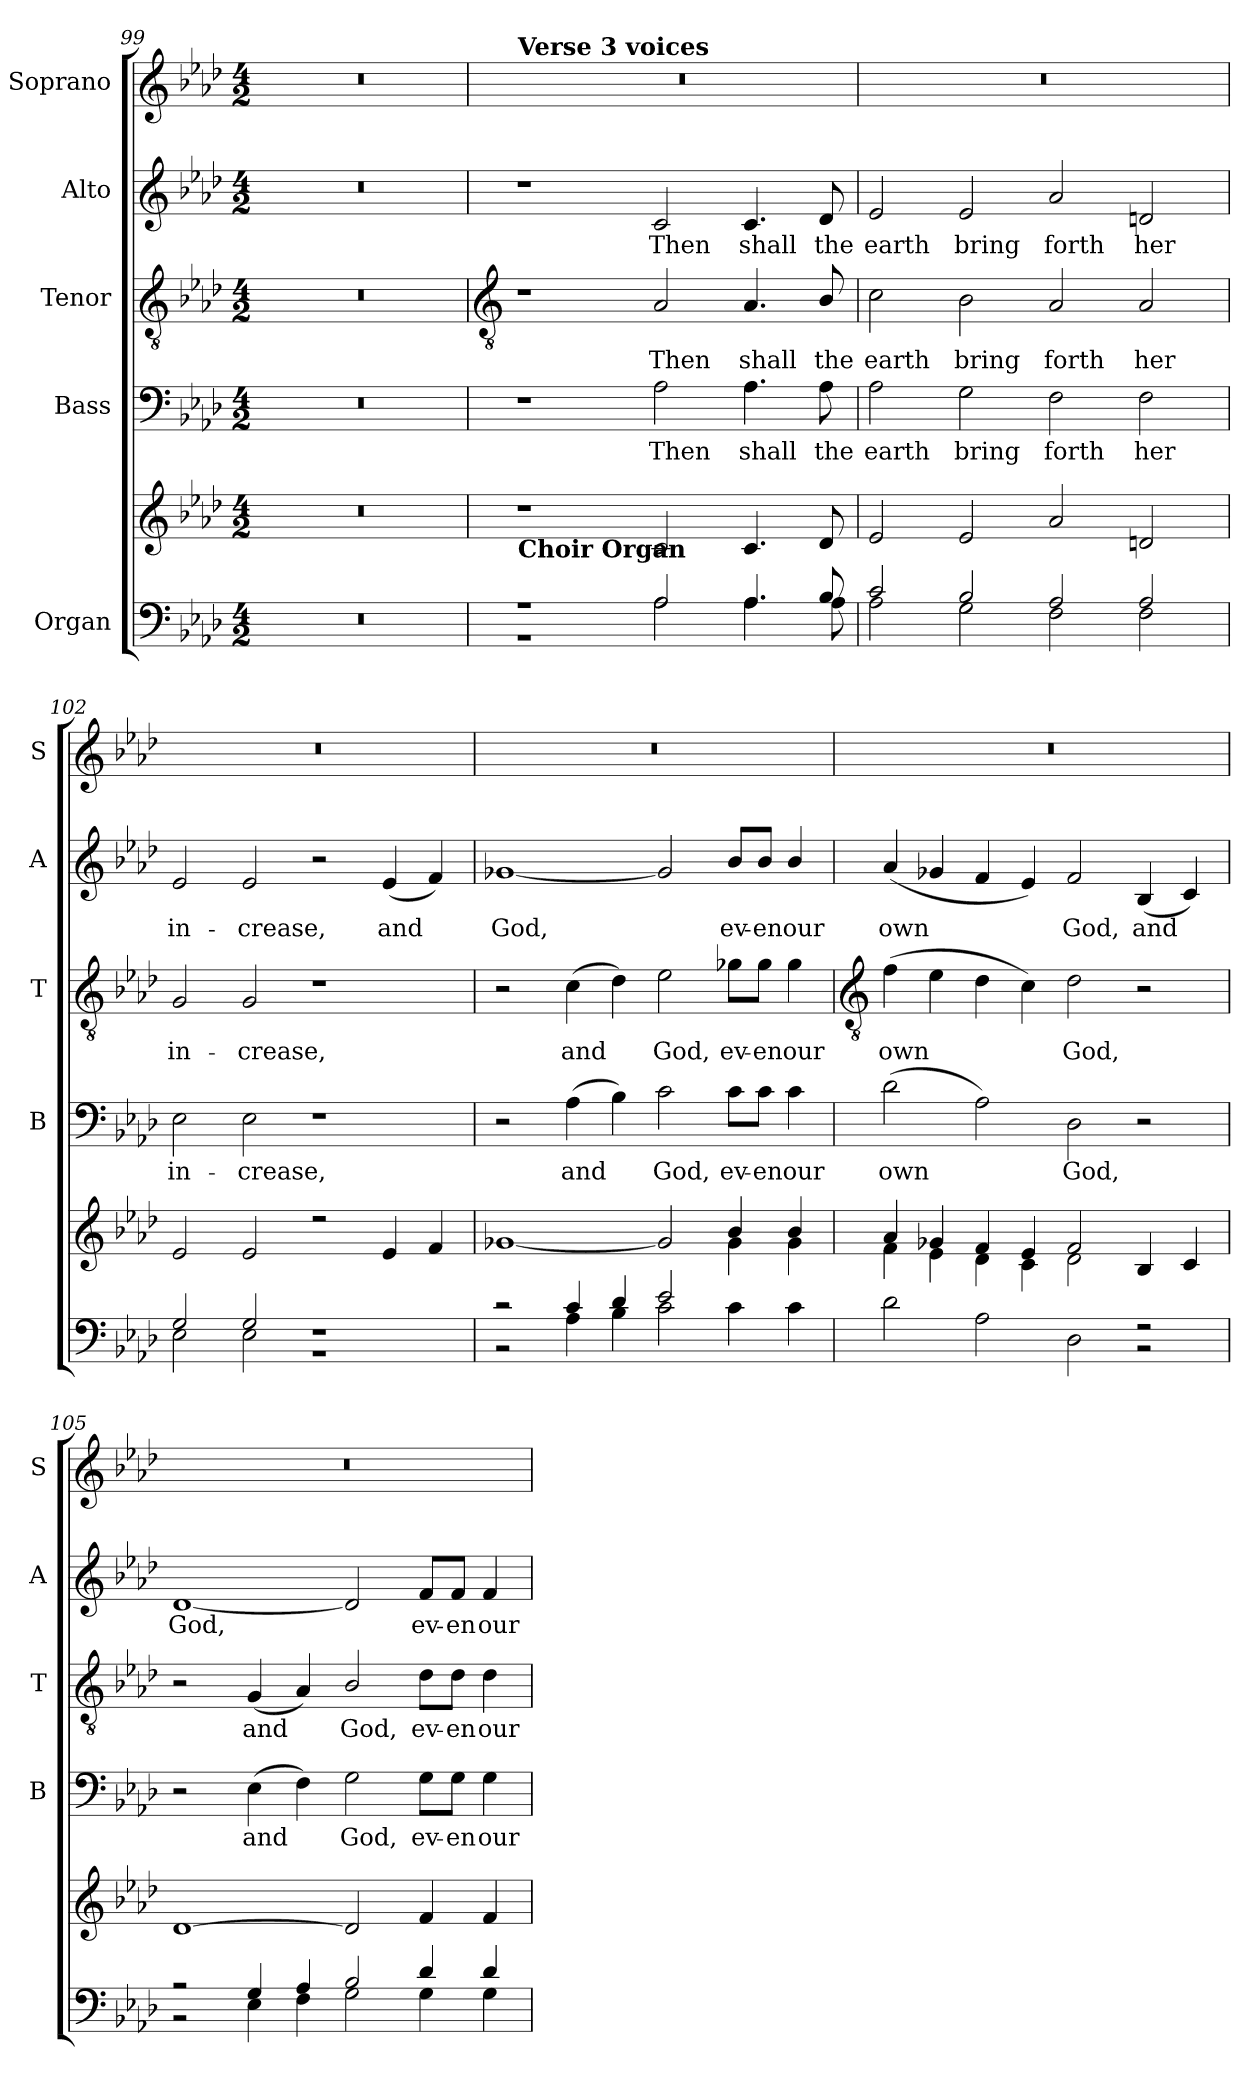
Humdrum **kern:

**kern	**kern	**kern	**text	**kern	**text	**kern	**text	**kern
*part5	*part5	*part4	*part4	*part3	*part3	*part2	*part2	*part1
*staff6	*staff5	*staff4	*staff4	*staff3	*staff3	*staff2	*staff2	*staff1
*I"Organ	*	*I"Bass	*	*I"Tenor	*	*I"Alto	*	*I"Soprano
*	*	*I'B	*	*I'T	*	*I'A	*	*I'S
*clefF4	*clefG2	*clefF4	*	*clefGv2	*	*clefG2	*	*clefG2
*k[b-e-a-d-]	*k[b-e-a-d-]	*k[b-e-a-d-]	*	*k[b-e-a-d-]	*	*k[b-e-a-d-]	*	*k[b-e-a-d-]
*A-:	*A-:	*A-:	*	*A-:	*	*A-:	*	*A-:
*M4/2	*M4/2	*M4/2	*	*M4/2	*	*M4/2	*	*M4/2
=99	=99	=99	=99	=99	=99	=99	=99	=99
0r	0r	0r	.	0r	.	0r	.	0r
!!LO:LB:g=z
=100	=100	=100	=100	=100	=100	=100	=100	=100
*	*	*	*	*clefGv2	*	*	*	*
*^	*^	*	*	*	*	*	*	*
!	!	!	!	!	!	!	!	!	!	!LO:TX:a:B:t=Verse 3 voices
!	!	!LO:TX:b:B:t=Choir Organ	!	!	!	!	!	!	!	!
1r	1r	1r	0ryy	1r	.	1r	.	1r	.	0r
!	!	!	!	!	!LO:LY:b	!	!LO:LY:b	!	!LO:LY:b	!
2A-/	2A-\	2c	.	2A-	Then	2A-	Then	2c	Then	.
!	!	!	!	!	!LO:LY:b	!	!LO:LY:b	!	!LO:LY:b	!
4.A-/	4.A-\	4.c	.	4.A-	shall	4.A-	shall	4.c	shall	.
!	!	!	!	!	!LO:LY:b	!	!LO:LY:b	!	!LO:LY:b	!
8B-/	8A-\	8d-	.	8A-	the	8B-/	the	8d-	the	.
=101	=101	=101	=101	=101	=101	=101	=101	=101	=101	=101
!	!	!	!	!	!LO:LY:b	!	!LO:LY:b	!	!LO:LY:b	!
2c/	2A-\	2e-	0ryy	2A-	earth	2c	earth	2e-	earth	0r
!	!	!	!	!	!LO:LY:b	!	!LO:LY:b	!	!LO:LY:b	!
2B-/	2G\	2e-	.	2G	bring	2B-	bring	2e-	bring	.
!	!	!	!	!	!LO:LY:b	!	!LO:LY:b	!	!LO:LY:b	!
2A-/	2F\	2a-	.	2F	forth	2A-	forth	2a-	forth	.
!	!	!	!	!	!LO:LY:b	!	!LO:LY:b	!	!LO:LY:b	!
2A-/	2F\	2dn	.	2F	her	2A-	her	2dn	her	.
=102	=102	=102	=102	=102	=102	=102	=102	=102	=102	=102
!	!	!	!	!	!LO:LY:b	!	!LO:LY:b	!	!LO:LY:b	!
2G/	2E-\	2e-	0ryy	2E-	in-	2G	in-	2e-	in-	0r
!	!	!	!	!	!LO:LY:b	!	!LO:LY:b	!	!LO:LY:b	!
2G/	2E-\	2e-	.	2E-	-crease,	2G	-crease,	2e-	-crease,	.
1r	1r	2r	.	1r	.	1r	.	2r	.	.
!	!	!	!	!	!	!	!	!	!LO:LY:b	!
.	.	4e-	.	.	.	.	.	(<4e-	and	.
.	.	4f	.	.	.	.	.	4f)	.	.
=103	=103	=103	=103	=103	=103	=103	=103	=103	=103	=103
!	!	!	!	!	!	!	!	!	!LO:LY:b	!
2r	2r	[1g-X	1.ryy	2r	.	2r	.	[1g-X	God,	0r
!	!	!	!	!	!LO:LY:b	!	!LO:LY:b	!	!	!
4c/	4A-\	.	.	(>4A-	and	(>4c	and	.	.	.
4d-/	4B-\	.	.	4B-)	.	4d-)	.	.	.	.
!	!	!	!	!	!LO:LY:b	!	!LO:LY:b	!	!	!
2e-/	2c\	2g-]	.	2c	God,	2e-	God,	2g-]	.	.
!	!	!	!	!	!LO:LY:b	!	!LO:LY:b	!	!LO:LY:b	!
2ryy	4c\	4b-/	4g-\	8cL	ev-	8g-XL	ev-	8b-/L	ev-	.
!	!	!	!	!	!LO:LY:b	!	!LO:LY:b	!	!LO:LY:b	!
.	.	.	.	8cJ	-en	8g-J	-en	8b-/J	-en	.
!	!	!	!	!	!LO:LY:b	!	!LO:LY:b	!	!LO:LY:b	!
.	4c\	4b-/	4g-\	4c	our	4g-	our	4b-/	our	.
!!LO:LB:g=z
=104	=104	=104	=104	=104	=104	=104	=104	=104	=104	=104
*	*	*	*	*	*	*clefGv2	*	*	*	*
!	!	!	!	!	!LO:LY:b	!	!LO:LY:b	!	!LO:LY:b	!
1.ryy	2d-\	4a-	4f\	(>2d-	own	(>4f	own	(<4a-	own	0r
.	.	4g-X	4e-\	.	.	4e-	.	4g-X	.	.
.	2A-\	4f	4d-\	2A-)	.	4d-	.	4f	.	.
.	.	4e-	4c\	.	.	4c)	.	4e-)	.	.
!	!	!	!	!	!LO:LY:b	!	!LO:LY:b	!	!LO:LY:b	!
.	2D-\	2f	2d-\	2D-	God,	2d-	God,	2f	God,	.
!	!	!	!	!	!	!	!	!	!LO:LY:b	!
2r	2r	4B-	2ryy	2r	.	2r	.	(<4B-	and	.
.	.	4c	.	.	.	.	.	4c)	.	.
=105	=105	=105	=105	=105	=105	=105	=105	=105	=105	=105
!	!	!	!	!	!	!	!	!	!LO:LY:b	!
2r	2r	[1d-	0ryy	2r	.	2r	.	[1d-	God,	0r
!	!	!	!	!	!LO:LY:b	!	!LO:LY:b	!	!	!
4G/	4E-\	.	.	(>4E-	and	(<4G	and	.	.	.
4A-/	4F\	.	.	4F)	.	4A-)	.	.	.	.
!	!	!	!	!	!LO:LY:b	!	!LO:LY:b	!	!	!
2B-/	2G\	2d-]	.	2G	God,	2B-/	God,	2d-]	.	.
!	!	!	!	!	!LO:LY:b	!	!LO:LY:b	!	!LO:LY:b	!
4d-/	4G\	4f	.	8GL	ev-	8d-L	ev-	8fL	ev-	.
!	!	!	!	!	!LO:LY:b	!	!LO:LY:b	!	!LO:LY:b	!
.	.	.	.	8GJ	-en	8d-J	-en	8fJ	-en	.
!	!	!	!	!	!LO:LY:b	!	!LO:LY:b	!	!LO:LY:b	!
4d-/	4G\	4f	.	4G	our	4d-	our	4f	our	.
*v	*v	*	*	*	*	*	*	*	*	*
*	*v	*v	*	*	*	*	*	*	*
=	=	=	=	=	=	=	=	=
*-	*-	*-	*-	*-	*-	*-	*-	*-
